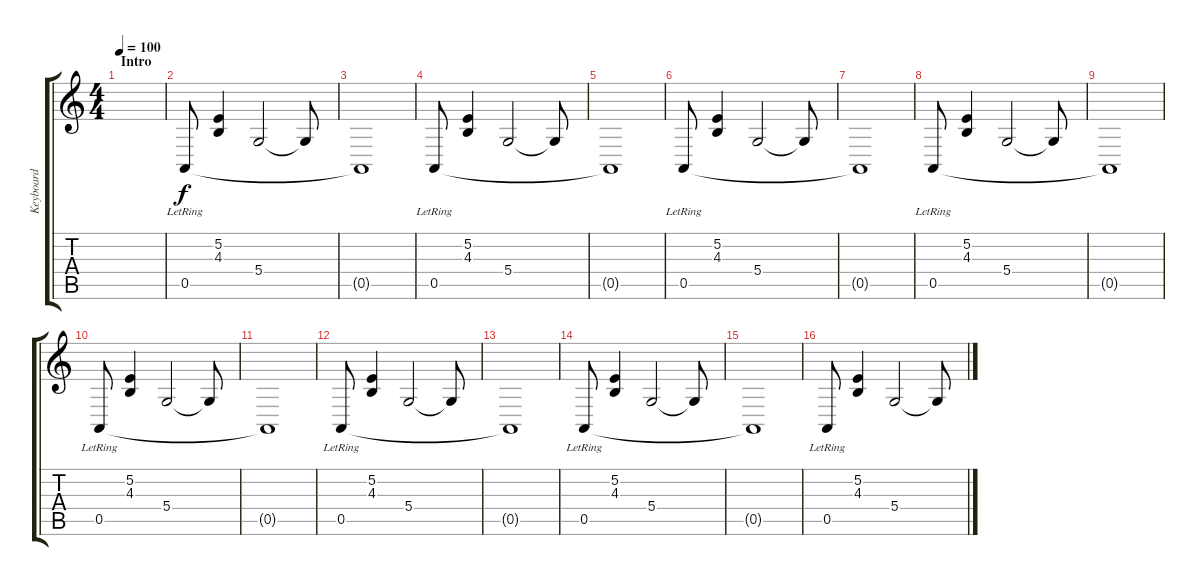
\track ("Keyboard" "Keyboard") {instrument fx7echoes}
\staff {score tabs}
\tuning (E4 B3 G3 D3 A2 E2) {hide}
\ts (4 4)
\section ("" "Intro")
\tempo 100
\clef g2
\ks c
|
0.5{lr}.8 (5.2 4.3).4 5.4.2 5.4{t}.8 |
0.5{t}.1 |
0.5{lr}.8 (5.2 4.3).4 5.4.2 5.4{t}.8 |
0.5{t}.1 |
0.5{lr}.8 (5.2 4.3).4 5.4.2 5.4{t}.8 |
0.5{t}.1 |
0.5{lr}.8 (5.2 4.3).4 5.4.2 5.4{t}.8 |
0.5{t}.1 |
0.5{lr}.8 (5.2 4.3).4 5.4.2 5.4{t}.8 |
0.5{t}.1 |
0.5{lr}.8 (5.2 4.3).4 5.4.2 5.4{t}.8 |
0.5{t}.1 |
0.5{lr}.8 (5.2 4.3).4 5.4.2 5.4{t}.8 |
0.5{t}.1 |
0.5{lr}.8 (5.2 4.3).4 5.4.2 5.4{t}.8
